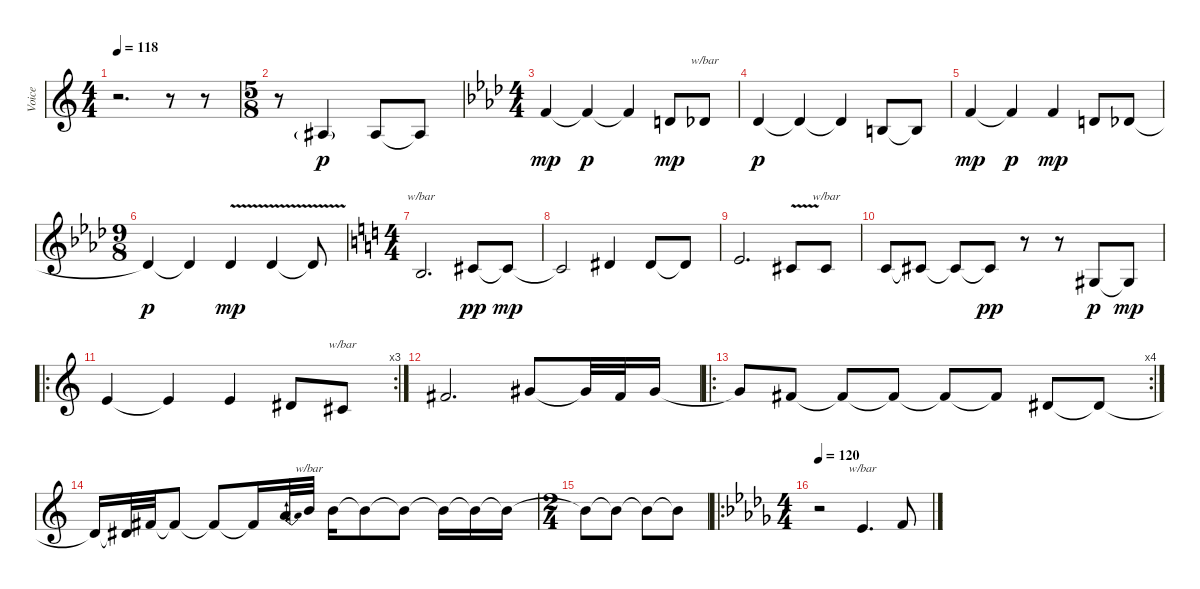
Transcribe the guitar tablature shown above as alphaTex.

\track ("Voice" "Voice") {instrument choiraahs}
\staff {score}
\tuning (E4 B3 G3 D3 A2 E2) {hide}
\ts (4 4)
\tempo 118
\clef g2
\ks c
r.2{d dy p} r.8 r.8 |
\ts (5 8)
r.8 3.3{g}.4 3.3.8 3.3{t}.8 |
\ts (4 4)
\ks fminor
6.2.4{dy mp} 6.2{t}.4{dy p} 6.2{t}.4 3.2.8{dy mp} 2.2.8{tbe (custom default 0 0 55 0 60 -4)} |
2.2{t}.4{dy p} 2.2{t}.4 2.2{t}.4 0.2.8 0.2{t}.8 |
6.2.4{dy mp} 6.2{t}.4{dy p} 6.2.4{dy mp} 3.2.8 2.2.8 |
\ts (9 8)
2.2{t}.4{dy p} 2.2{t}.4 2.2{v}.4{dy mp} 2.2{v}.4 2.2{t}.8 |
\ts (4 4)
\ks c
2.2.2{d tbe (custom default 0 -4 10 0 60 0)} 2.2{t}.8{dy pp} 2.2{t}.8{dy mp} |
2.2{t}.2 4.2.4 4.2.8 4.2{t}.8 |
5.2.2{d} 2.2{v}.8 2.2.8{tbe (custom default 0 0 35 0 40 -2 45 -4 60 -4)} |
2.2{t}.8 2.2{t}.8 2.2{t}.8 2.2{t}.8{dy pp} r.8 r.8 1.3.8{dy p} 1.3{t}.8{dy mp} |
\ro
\rc 3
5.2.4 5.2{t}.4 5.2.4 4.2.8 2.2.8{tbe (custom default 0 0 45 0 60 -4)} |
7.2.2{d} 9.2.8 9.2{t}.32 7.2.32 9.2.16 |
\ro
\rc 4
9.2{t}.8 7.2.8 7.2{t}.8 7.2{t}.8 7.2{t}.8 7.2{t}.8 4.2.8 4.2{t}.8 |
4.2{t}.16 4.2{t}.32 7.2.32 7.2{t}.8 7.2{t}.8 7.2{t}.16 5.1{be (bend 0 0 60 1)}.32 7.1.32{tbe (custom default 0 0 55 0 60 -2)} 7.1{t}.16 7.1{t}.8 7.1{t}.8 7.1{t}.16 7.1{t}.16 7.1{t}.16 |
\ts (2 4)
7.1{t}.8 7.1{t}.8 7.1{t}.8 7.1{t}.8 |
\ro
\ts (4 4)
\tempo 120
\ks bbminor
r.2 6.2.4{d tbe (custom default 0 -4 5 -4 10 0 60 0)} 6.2{t}.8
